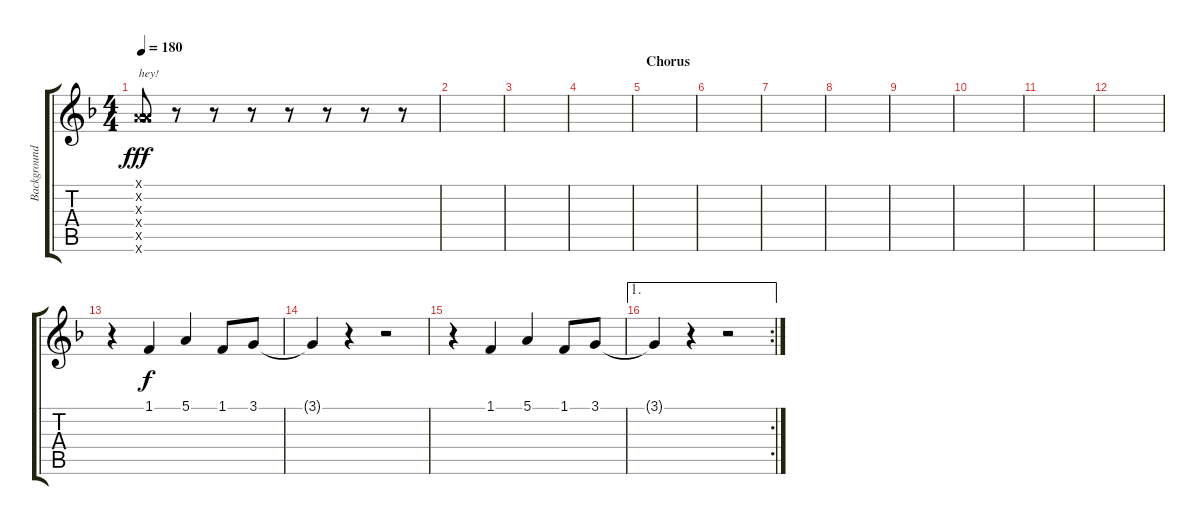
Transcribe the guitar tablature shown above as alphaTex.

\track ("Background Vocals" "Background") {instrument oboe}
\staff {score tabs}
\tuning (E4 B3 G3 D3 A2 E2) {hide}
\ts (4 4)
\tempo 180
\clef g2
\ks f
(5.1{x} 10.2{x} 14.3{x} 19.4{x} 24.5{x} 29.6{x}).8{txt "hey!" dy fff volume 16} r.8{volume 13} r.8 r.8 r.8 r.8 r.8 r.8 |
|
|
|
\section ("" "Chorus")
|
|
|
|
|
|
|
|
r.4 1.1.4{dy f} 5.1.4 1.1.8 3.1.8 |
3.1{t}.4 r.4 r.2 |
r.4 1.1.4 5.1.4 1.1.8 3.1.8 |
\ae 1
\rc 2
3.1{t}.4 r.4 r.2
